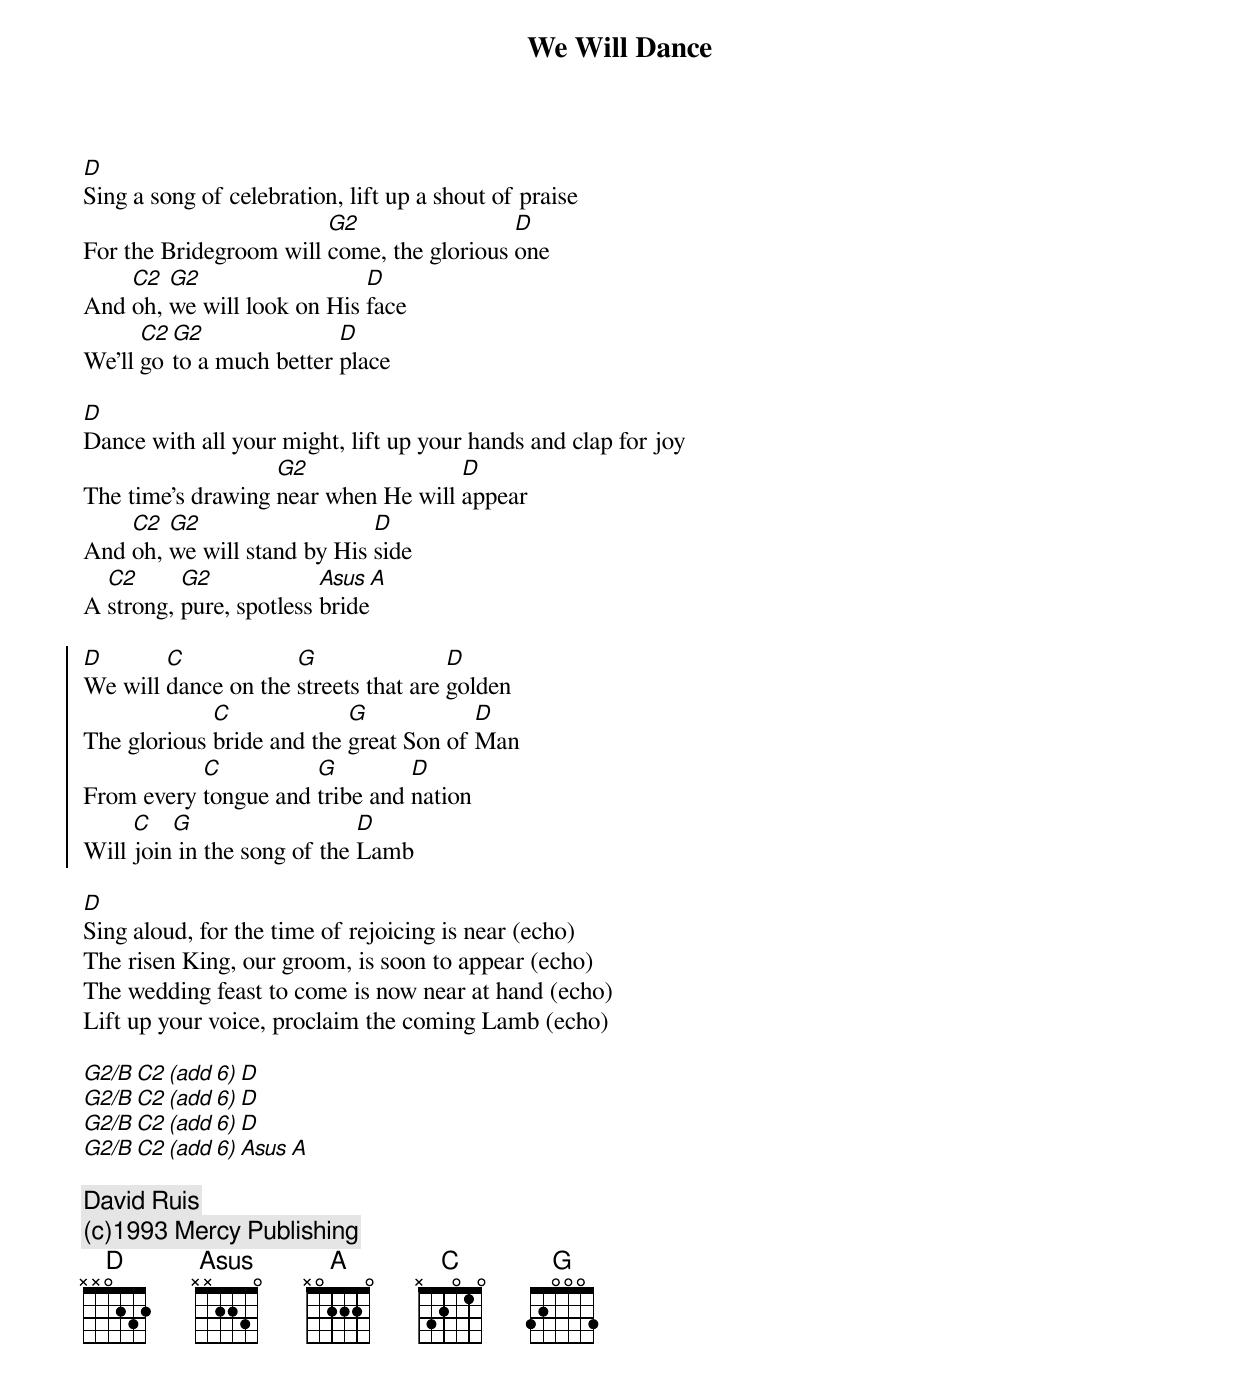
{t:We Will Dance}
[D]Sing a song of celebration, lift up a shout of praise
For the Bridegroom will [G2]come, the glorious [D]one
And [C2]oh, [G2]we will look on His [D]face
We'll [C2]go [G2]to a much better [D]place

[D]Dance with all your might, lift up your hands and clap for joy
The time's drawing [G2]near when He will [D]appear
And [C2]oh, [G2]we will stand by His [D]side
A [C2]strong, [G2]pure, spotless [Asus]bride[A]

{soc}
[D]We will [C]dance on the [G]streets that are [D]golden
The glorious [C]bride and the [G]great Son of [D]Man
From every [C]tongue and [G]tribe and [D]nation
Will [C]join[G] in the song of the [D]Lamb
{eoc}

[D]Sing aloud, for the time of rejoicing is near (echo)
The risen King, our groom, is soon to appear (echo)
The wedding feast to come is now near at hand (echo)
Lift up your voice, proclaim the coming Lamb (echo)

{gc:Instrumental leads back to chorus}
[G2/B][C2 (add 6)][D]
[G2/B][C2 (add 6)][D]
[G2/B][C2 (add 6)][D]
[G2/B][C2 (add 6)][Asus][A]

{c:David Ruis}
{c:(c)1993 Mercy Publishing}
